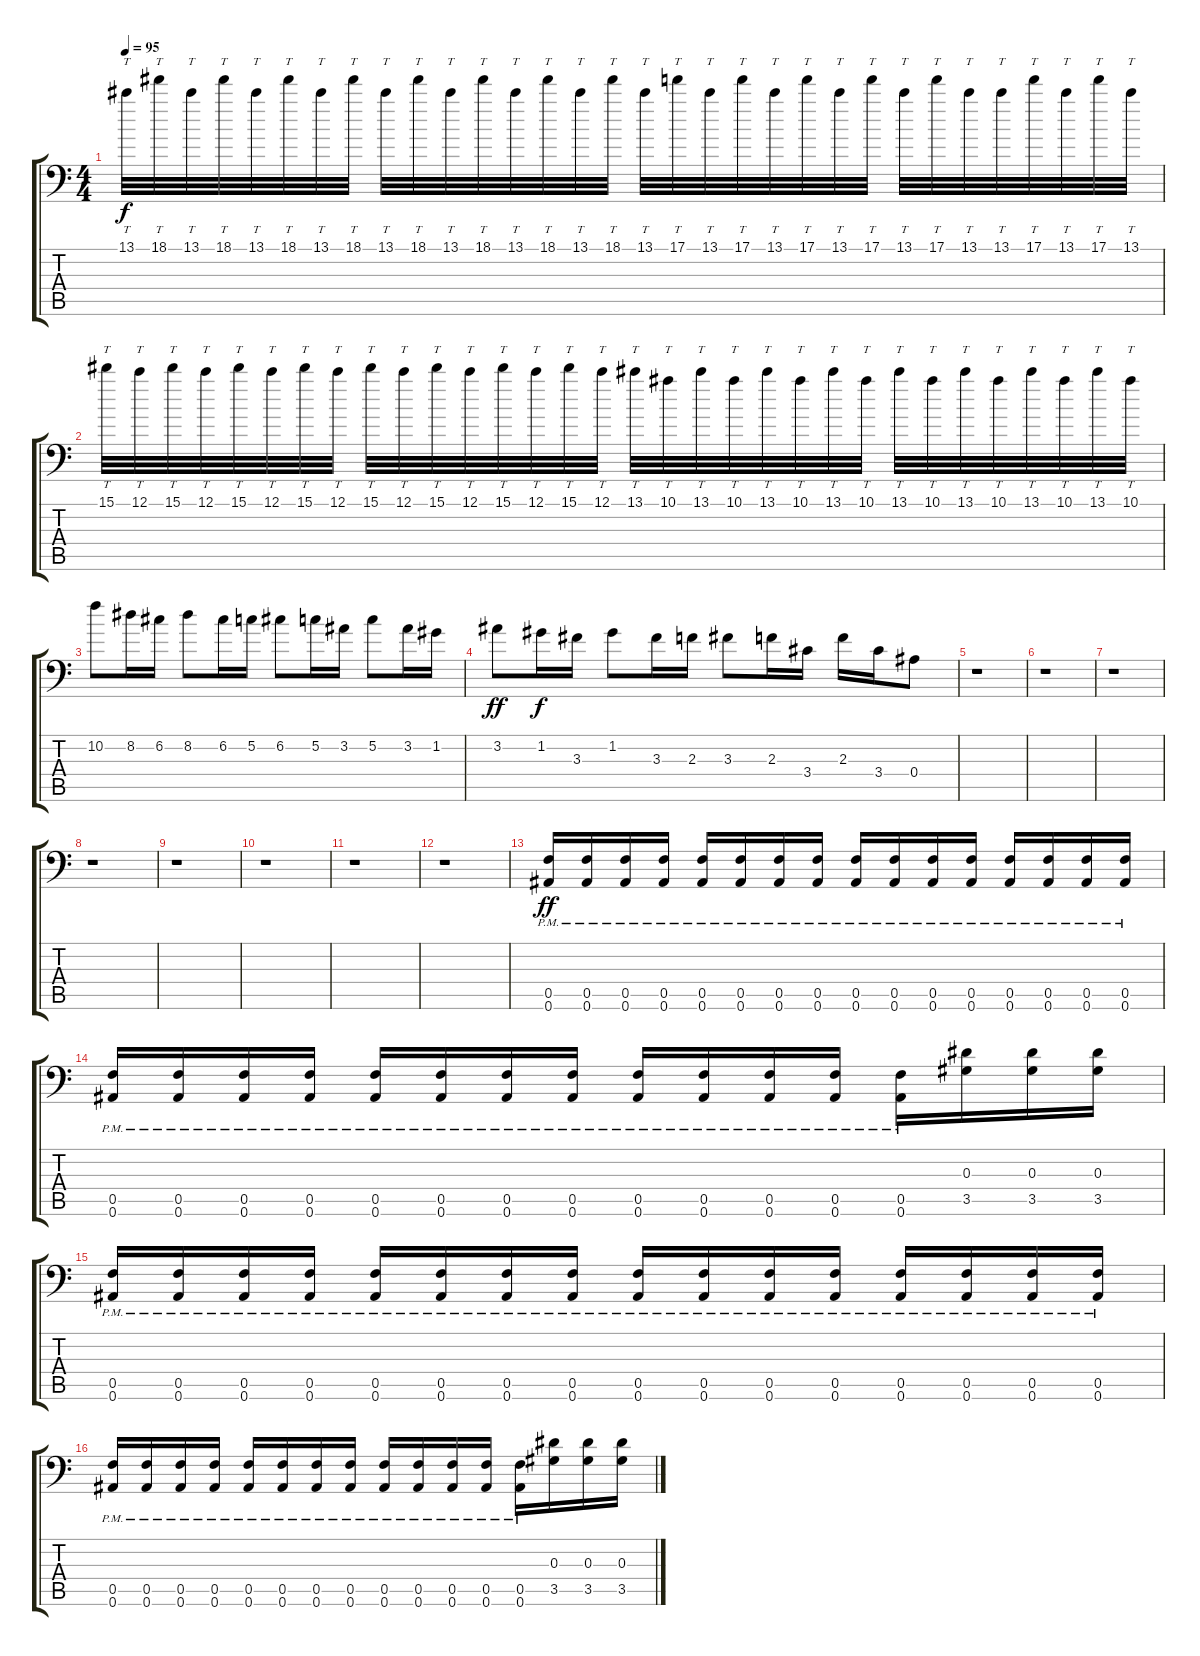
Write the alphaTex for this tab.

\track "" {instrument distortionguitar}
\staff {score tabs}
\tuning (C4 G3 Eb3 Bb2 F2 Bb1) {hide}
\ts (4 4)
\tempo 95
\clef f4
\ks c
13.1.32{tt dy f} 18.1.32{tt} 13.1.32{tt} 18.1.32{tt} 13.1.32{tt} 18.1.32{tt} 13.1.32{tt} 18.1.32{tt} 13.1.32{tt} 18.1.32{tt} 13.1.32{tt} 18.1.32{tt} 13.1.32{tt} 18.1.32{tt} 13.1.32{tt} 18.1.32{tt} 13.1.32{tt} 17.1.32{tt} 13.1.32{tt} 17.1.32{tt} 13.1.32{tt} 17.1.32{tt} 13.1.32{tt} 17.1.32{tt} 13.1.32{tt} 17.1.32{tt} 13.1.32{tt} 13.1.32{tt} 17.1.32{tt} 13.1.32{tt} 17.1.32{tt} 13.1.32{tt} |
15.1.32{tt} 12.1.32{tt} 15.1.32{tt} 12.1.32{tt} 15.1.32{tt} 12.1.32{tt} 15.1.32{tt} 12.1.32{tt} 15.1.32{tt} 12.1.32{tt} 15.1.32{tt} 12.1.32{tt} 15.1.32{tt} 12.1.32{tt} 15.1.32{tt} 12.1.32{tt} 13.1.32{tt} 10.1.32{tt} 13.1.32{tt} 10.1.32{tt} 13.1.32{tt} 10.1.32{tt} 13.1.32{tt} 10.1.32{tt} 13.1.32{tt} 10.1.32{tt} 13.1.32{tt} 10.1.32{tt} 13.1.32{tt} 10.1.32{tt} 13.1.32{tt} 10.1.32{tt} |
10.2.8 8.2.16 6.2.16 8.2.8 6.2.16 5.2.16 6.2.8 5.2.16 3.2.16 5.2.8 3.2.16 1.2.16 |
3.2.8{dy ff} 1.2.16{dy f} 3.3.16 1.2.8 3.3.16 2.3.16 3.3.8 2.3.16 3.4.16 2.3.16 3.4.16 0.4.8 |
r.1 |
r.1 |
r.1 |
r.1 |
r.1 |
r.1 |
r.1 |
r.1 |
(0.5{pm} 0.6{pm}).16{dy ff} (0.5{pm} 0.6{pm}).16 (0.5{pm} 0.6{pm}).16 (0.5{pm} 0.6{pm}).16 (0.5{pm} 0.6{pm}).16 (0.5{pm} 0.6{pm}).16 (0.5{pm} 0.6{pm}).16 (0.5{pm} 0.6{pm}).16 (0.5{pm} 0.6{pm}).16 (0.5{pm} 0.6{pm}).16 (0.5{pm} 0.6{pm}).16 (0.5{pm} 0.6{pm}).16 (0.5{pm} 0.6{pm}).16 (0.5{pm} 0.6{pm}).16 (0.5{pm} 0.6{pm}).16 (0.5{pm} 0.6{pm}).16 |
(0.5{pm} 0.6{pm}).16 (0.5{pm} 0.6{pm}).16 (0.5{pm} 0.6{pm}).16 (0.5{pm} 0.6{pm}).16 (0.5{pm} 0.6{pm}).16 (0.5{pm} 0.6{pm}).16 (0.5{pm} 0.6{pm}).16 (0.5{pm} 0.6{pm}).16 (0.5{pm} 0.6{pm}).16 (0.5{pm} 0.6{pm}).16 (0.5{pm} 0.6{pm}).16 (0.5{pm} 0.6{pm}).16 (0.5{pm} 0.6{pm}).16 (0.3 3.5).16 (0.3 3.5).16 (0.3 3.5).16 |
(0.5{pm} 0.6{pm}).16 (0.5{pm} 0.6{pm}).16 (0.5{pm} 0.6{pm}).16 (0.5{pm} 0.6{pm}).16 (0.5{pm} 0.6{pm}).16 (0.5{pm} 0.6{pm}).16 (0.5{pm} 0.6{pm}).16 (0.5{pm} 0.6{pm}).16 (0.5{pm} 0.6{pm}).16 (0.5{pm} 0.6{pm}).16 (0.5{pm} 0.6{pm}).16 (0.5{pm} 0.6{pm}).16 (0.5{pm} 0.6{pm}).16 (0.5{pm} 0.6{pm}).16 (0.5{pm} 0.6{pm}).16 (0.5{pm} 0.6{pm}).16 |
(0.5{pm} 0.6{pm}).16 (0.5{pm} 0.6{pm}).16 (0.5{pm} 0.6{pm}).16 (0.5{pm} 0.6{pm}).16 (0.5{pm} 0.6{pm}).16 (0.5{pm} 0.6{pm}).16 (0.5{pm} 0.6{pm}).16 (0.5{pm} 0.6{pm}).16 (0.5{pm} 0.6{pm}).16 (0.5{pm} 0.6{pm}).16 (0.5{pm} 0.6{pm}).16 (0.5{pm} 0.6{pm}).16 (0.5{pm} 0.6{pm}).16 (0.3 3.5).16 (0.3 3.5).16 (0.3 3.5).16
